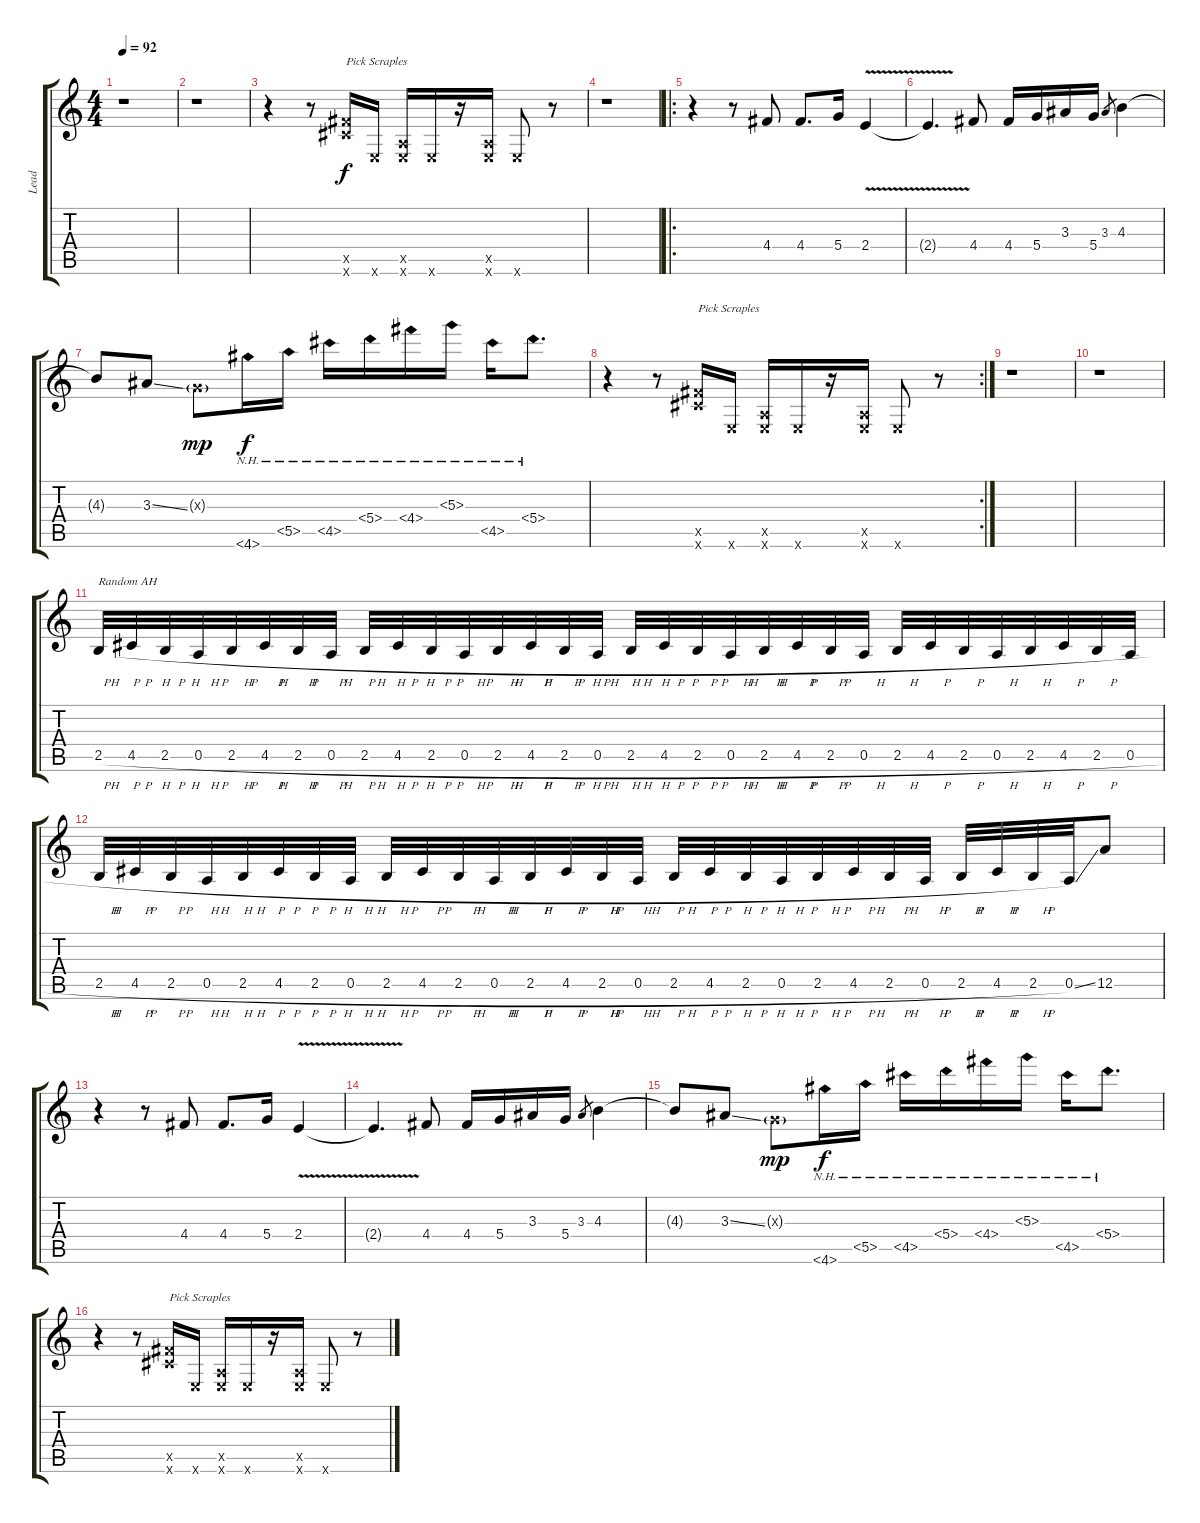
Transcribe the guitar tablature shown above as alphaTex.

\track ("Lead" "Lead") {instrument distortionguitar}
\staff {score tabs}
\tuning (E4 B3 G3 D3 A2 E2) {hide}
\ts (4 4)
\tempo 92
\clef g2
\ks c
r.1{dy f instrument distortionguitar} |
r.1 |
r.4 r.8 (9.5{x} 9.6{x}).16{txt "Pick Scraples"} 0.6{x}.16 (0.5{x} 0.6{x}).16 0.6{x}.16 r.16 (0.5{x} 0.6{x}).16 0.6{x}.8 r.8 |
r.1 |
\ro
r.4 r.8 4.4.8 4.4.8{d} 5.4.16 2.4{v}.4 |
2.4{t}.4{d} 4.4.8 4.4.16 5.4.16 3.3.16 5.4.16 3.3.8{gr} 4.3.4 |
4.3{t}.8 3.3{ss}.8 0.3{g x}.8{dy mp} 4.6{nh}.16{dy f} 5.5{nh}.16 4.5{nh}.16 5.4{nh}.16 4.4{nh}.16 5.3{nh}.16 4.5{nh}.16 5.4{nh}.8{d} |
\rc 2
r.4 r.8 (9.5{x} 9.6{x}).16{txt "Pick Scraples"} 0.6{x}.16 (0.5{x} 0.6{x}).16 0.6{x}.16 r.16 (0.5{x} 0.6{x}).16 0.6{x}.8 r.8 |
r.1 |
r.1 |
2.5{h}.32{txt "Random AH"} 4.5{h}.32 2.5{h}.32 0.5{h}.32 2.5{h}.32 4.5{h}.32 2.5{h}.32 0.5{h}.32 2.5{h}.32 4.5{h}.32 2.5{h}.32 0.5{h}.32 2.5{h}.32 4.5{h}.32 2.5{h}.32 0.5{h}.32 2.5{h}.32 4.5{h}.32 2.5{h}.32 0.5{h}.32 2.5{h}.32 4.5{h}.32 2.5{h}.32 0.5{h}.32 2.5{h}.32 4.5{h}.32 2.5{h}.32 0.5{h}.32 2.5{h}.32 4.5{h}.32 2.5{h}.32 0.5{h}.32 |
2.5{h}.32 4.5{h}.32 2.5{h}.32 0.5{h}.32 2.5{h}.32 4.5{h}.32 2.5{h}.32 0.5{h}.32 2.5{h}.32 4.5{h}.32 2.5{h}.32 0.5{h}.32 2.5{h}.32 4.5{h}.32 2.5{h}.32 0.5{h}.32 2.5{h}.32 4.5{h}.32 2.5{h}.32 0.5{h}.32 2.5{h}.32 4.5{h}.32 2.5{h}.32 0.5{h}.32 2.5{h}.32 4.5{h}.32 2.5{h}.32 0.5{ss}.32 12.5.8 |
r.4 r.8 4.4.8 4.4.8{d} 5.4.16 2.4{v}.4 |
2.4{t}.4{d} 4.4.8 4.4.16 5.4.16 3.3.16 5.4.16 3.3.8{gr} 4.3.4 |
4.3{t}.8 3.3{ss}.8 0.3{g x}.8{dy mp} 4.6{nh}.16{dy f} 5.5{nh}.16 4.5{nh}.16 5.4{nh}.16 4.4{nh}.16 5.3{nh}.16 4.5{nh}.16 5.4{nh}.8{d} |
r.4 r.8 (9.5{x} 9.6{x}).16{txt "Pick Scraples"} 0.6{x}.16 (0.5{x} 0.6{x}).16 0.6{x}.16 r.16 (0.5{x} 0.6{x}).16 0.6{x}.8 r.8
